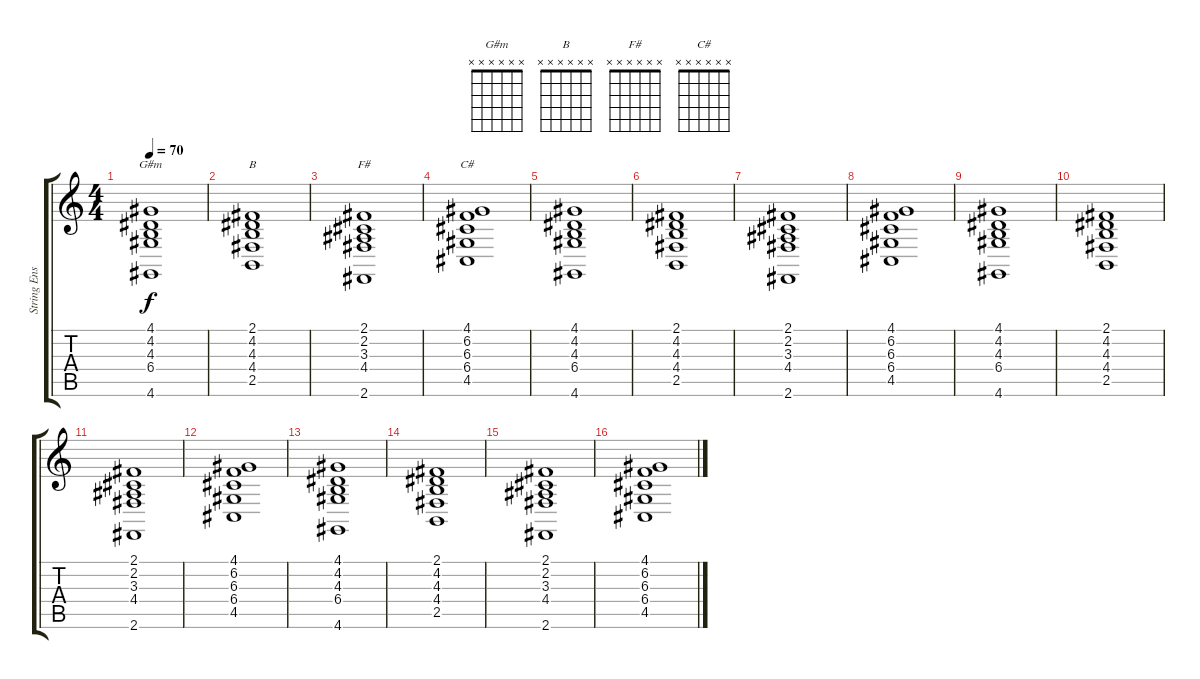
\track ("String Ensemble" "String Ens") {instrument stringensemble1}
\staff {score tabs}
\tuning (E4 B3 G3 D3 A2 E2) {hide}
\chord ("G#m" x x x x x x) {firstfret 0}
\chord ("B" x x x x x x) {firstfret 0}
\chord ("F#" x x x x x x) {firstfret 0}
\chord ("C#" x x x x x x) {firstfret 0}
\ts (4 4)
\tempo 70
\clef g2
\ks c
(4.1 4.2 4.3 6.4 4.6).1{ch "G#m" dy f} |
(2.1 4.2 4.3 4.4 2.5).1{ch "B"} |
(2.1 2.2 3.3 4.4 2.6).1{ch "F#"} |
(4.1 6.2 6.3 6.4 4.5).1{ch "C#"} |
(4.1 4.2 4.3 6.4 4.6).1 |
(2.1 4.2 4.3 4.4 2.5).1 |
(2.1 2.2 3.3 4.4 2.6).1 |
(4.1 6.2 6.3 6.4 4.5).1 |
(4.1 4.2 4.3 6.4 4.6).1 |
(2.1 4.2 4.3 4.4 2.5).1 |
(2.1 2.2 3.3 4.4 2.6).1 |
(4.1 6.2 6.3 6.4 4.5).1 |
(4.1 4.2 4.3 6.4 4.6).1 |
(2.1 4.2 4.3 4.4 2.5).1 |
(2.1 2.2 3.3 4.4 2.6).1 |
(4.1 6.2 6.3 6.4 4.5).1
